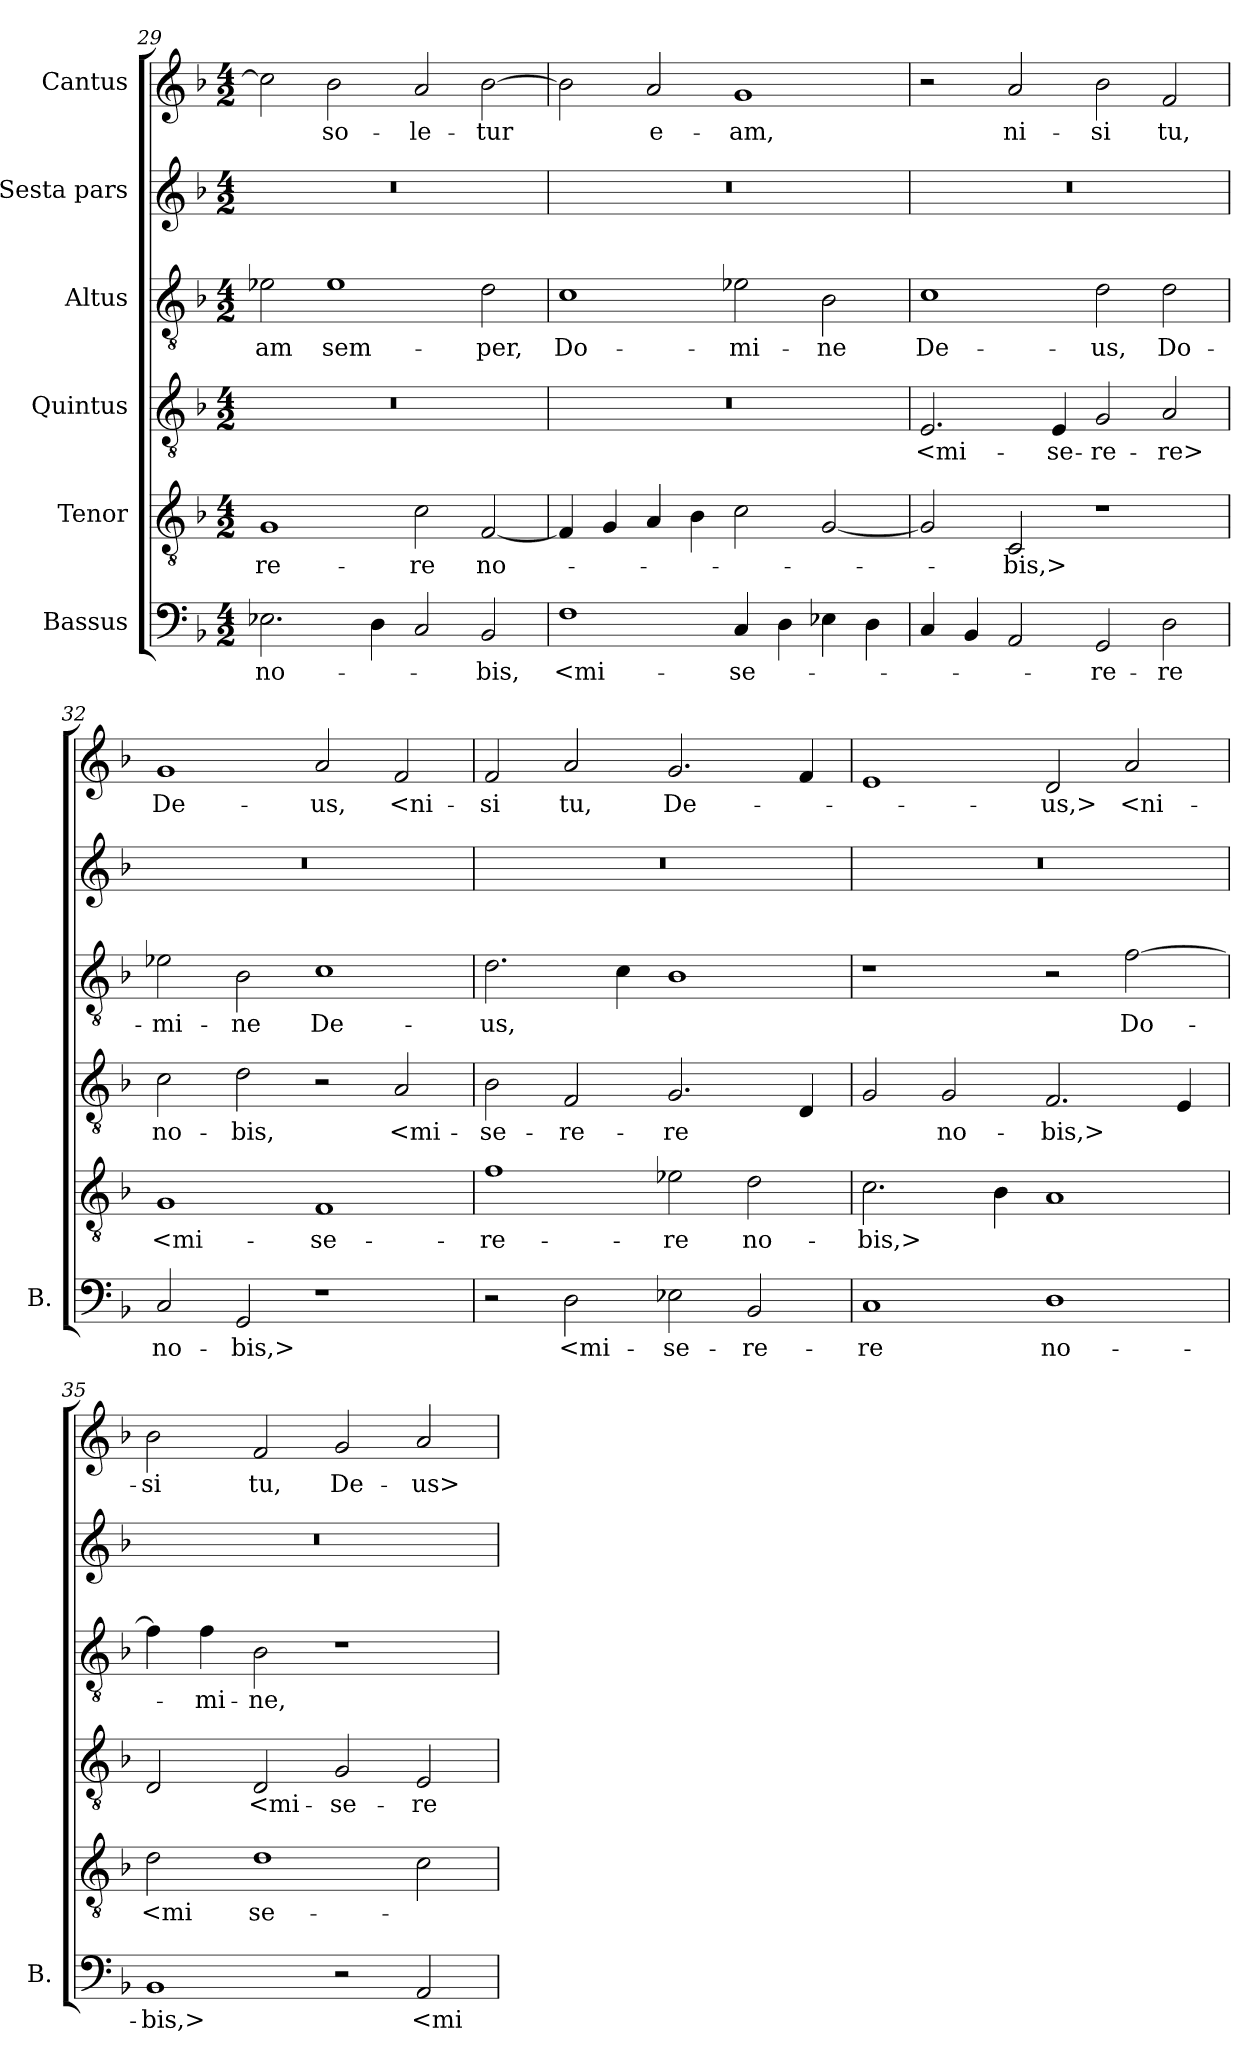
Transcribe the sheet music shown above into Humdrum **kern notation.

**kern	**text	**kern	**text	**kern	**text	**kern	**text	**kern	**kern	**text
*part6	*part6	*part5	*part5	*part4	*part4	*part3	*part3	*part2	*part1	*part1
*staff6	*staff6	*staff5	*staff5	*staff4	*staff4	*staff3	*staff3	*staff2	*staff1	*staff1
*I"Bassus	*	*I"Tenor	*	*I"Quintus	*	*I"Altus	*	*I"Sesta pars	*I"Cantus	*
*I'B.	*	*	*	*	*	*	*	*	*	*
*clefF4	*	*clefGv2	*	*clefGv2	*	*clefGv2	*	*clefG2	*clefG2	*
*	*	*ITrd7c12	*	*ITrd7c12	*	*ITrd7c12	*	*	*	*
*k[b-]	*	*k[b-]	*	*k[b-]	*	*k[b-]	*	*k[b-]	*k[b-]	*
*F:	*	*F:	*	*F:	*	*F:	*	*F:	*F:	*
*M4/2	*	*M4/2	*	*M4/2	*	*M4/2	*	*M4/2	*M4/2	*
=29	=29	=29	=29	=29	=29	=29	=29	=29	=29	=29
2.E-X\	no-	1GG/	-re-	0r	.	2E-X\	-am	0r	2cc\]	.
.	.	.	.	.	.	1E-\	sem-	.	2b-\	-so-
4D\	.	.	.	.	.	.	.	.	.	.
2C/	.	2C\	-re	.	.	.	.	.	2a/	-le-
2BB-/	-bis,	[2FF/	no-	.	.	2D\	-per,	.	[2b-\	-tur
=30	=30	=30	=30	=30	=30	=30	=30	=30	=30	=30
1F\	<mi-	4FF/]	.	0r	.	1C\	Do-	0r	2b-\]	.
.	.	4GG/	.	.	.	.	.	.	.	.
.	.	4AA/	.	.	.	.	.	.	2a/	e-
.	.	4BB-\	.	.	.	.	.	.	.	.
4C/	-se-	2C\	.	.	.	2E-X\	-mi-	.	1g/	-am,
4D\	.	.	.	.	.	.	.	.	.	.
4E-\	.	[2GG/	.	.	.	2BB-\	-ne	.	.	.
4D\	.	.	.	.	.	.	.	.	.	.
=31	=31	=31	=31	=31	=31	=31	=31	=31	=31	=31
4C/	.	2GG/]	.	2.EE/	<mi-	1C\	De-	0r	2r	.
4BB-/	.	.	.	.	.	.	.	.	.	.
2AA/	.	2CC/	-bis,>	.	.	.	.	.	2a/	ni-
.	.	.	.	4EE/	-se-	.	.	.	.	.
2GG/	-re-	1r	.	2GG/	-re-	2D\	-us,	.	2b-\	-si
2D\	-re	.	.	2AA/	-re>	2D\	Do-	.	2f/	tu,
=32	=32	=32	=32	=32	=32	=32	=32	=32	=32	=32
2C/	no-	1GG/	<mi-	2C\	no-	2E-\	-mi-	0r	1g/	De-
2GG/	-bis,>	.	.	2D\	-bis,	2BB-\	-ne	.	.	.
1r	.	1FF/	-se-	2r	.	1C\	De-	.	2a/	-us,
.	.	.	.	2AA/	<mi-	.	.	.	2f/	<ni-
=33	=33	=33	=33	=33	=33	=33	=33	=33	=33	=33
2r	.	1F\	-re-	2BB-\	-se-	2.D\	-us,	0r	2f/	-si
2D\	<mi-	.	.	2FF/	-re-	.	.	.	2a/	tu,
.	.	.	.	.	.	4C\	.	.	.	.
2E-\	-se-	2E-X\	-re	2.GG/	-re	1BB-\	.	.	2.g/	De-
2BB-/	-re-	2D\	no-	.	.	.	.	.	.	.
.	.	.	.	4DD/	.	.	.	.	4f/	.
=34	=34	=34	=34	=34	=34	=34	=34	=34	=34	=34
1C/	-re	2.C\	-bis,>	2GG/	.	1r	.	0r	1e/	.
.	.	.	.	2GG/	no-	.	.	.	.	.
.	.	4BB-\	.	.	.	.	.	.	.	.
1D\	no-	1AA/	.	2.FF/	-bis,>	2r	.	.	2d/	-us,>
.	.	.	.	.	.	[2F\	Do-	.	2a/	<ni-
.	.	.	.	4EE/	.	.	.	.	.	.
=35	=35	=35	=35	=35	=35	=35	=35	=35	=35	=35
1BB-/	-bis,>	2D\	<mi	2DD/	.	4F\]	.	0r	2b-\	-si
.	.	.	.	.	.	4F\	-mi-	.	.	.
.	.	1D\	se-	2DD/	<mi-	2BB-\	-ne,	.	2f/	tu,
2r	.	.	.	2GG/	-se-	1r	.	.	2g/	De-
2AA/	<mi-	2C\	.	2EE/	-re-	.	.	.	2a/	-us>
=	=	=	=	=	=	=	=	=	=	=
*-	*-	*-	*-	*-	*-	*-	*-	*-	*-	*-
